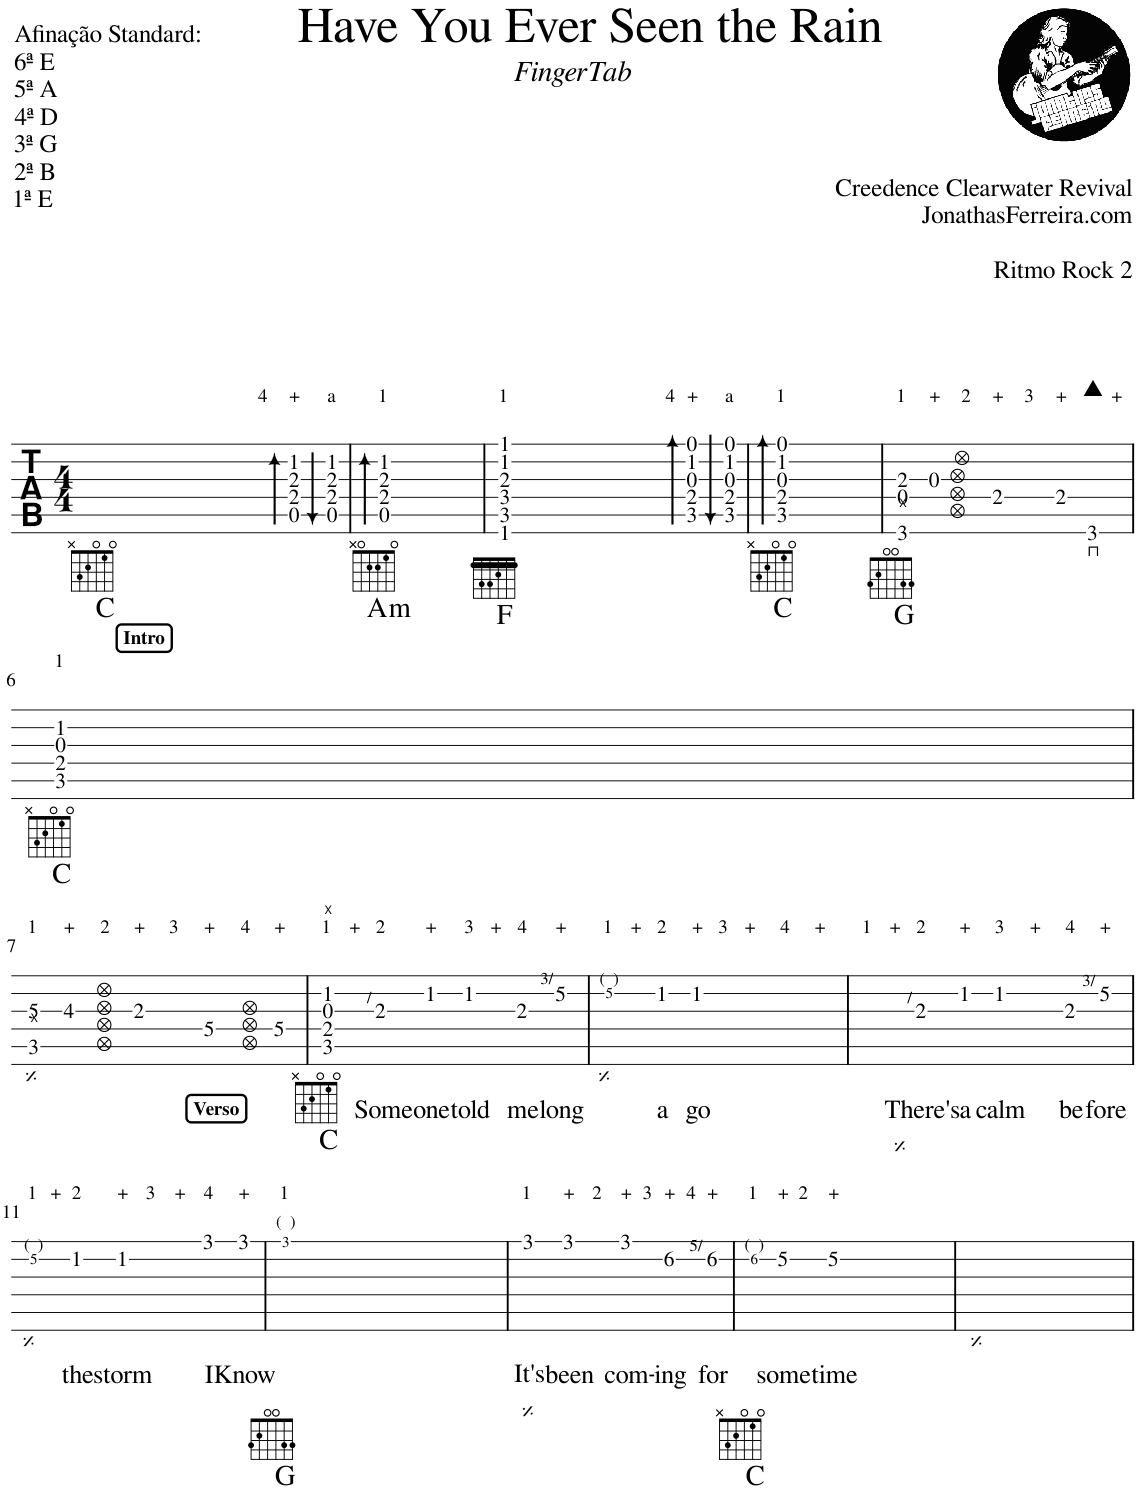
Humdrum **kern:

**kern	**text	**harte
*part1	*part1	*part1
*staff1	*staff1	*
*I"Guitar	*	*
*I'Guit.	*	*
*stria6	*	*
*	*	*
*k[]	*	*
*M4/4	*	*
!!LO:REH:place=s1:b:B:cj:fs=8:t=Intro:qo=3.5
=1	=1	=1
*^	*	*
4r	2..ryy	.	C:maj
4r	.	.	.
8r	.	.	.
8r	.	.	.
!LO:TX:a:t=4	!	!	!
8r	.	.	.
!LO:TX:a:t=+	!	!	!
16r	16AA::\ 16E::\ 16A::\ 16c::\LL	.	.
!LO:TX:a:t=a	!	!	!
16r	16AA::\ 16E::\ 16A::\ 16c::\JJ	.	.
=2	=2	=2	=2
!LO:TX:a:t=1	!	!	!LO:H:kt=m
1r	1AA:: 1E:: 1A:: 1c::	.	A:min
=3	=3	=3	=3
!LO:TX:a:t=1	!	!	!
2r	2FF 2C 2F 2A 2c 2f	.	F:maj
16r	4.r	.	.
16r	.	.	.
8r	.	.	.
!LO:TX:a:t=4	!	!	!
16r	.	.	.
16r	.	.	.
!LO:TX:a:t=+	!	!	!
16r	16C::\ 16E::\ 16G::\ 16c::\ 16e::\LL	.	.
!LO:TX:a:t=a	!	!	!
16r	16C::\ 16E::\ 16G::\ 16c::\ 16e::\JJ	.	.
=4	=4	=4	=4
!LO:TX:a:t=1	!	!	!
1r	1C:: 1E:: 1G:: 1c:: 1e::	.	C:maj
=5	=5	=5	=5
!LO:TX:a:t=1	!	!	!
!LO:TX:a:t=X	!	!	!
!LO:TX:a:t=⊗	!	!	!
!LO:TX:a:t=⊗	!	!	!
!LO:TX:a:t=⊗	!	!	!
*	*^	*	*
8AL	4GG 4D	2..ryy	.	G:maj
!LO:TX:a:t=+	!	!	!	!
!LO:TX:a:t=⊗	!	!	!	!
8GJ	.	.	.	.
!LO:TX:a:t=2	!	!	!	!
8r	4r	.	.	.
!LO:TX:a:t=+	!	!	!	!
8E	.	.	.	.
!LO:TX:a:t=3	!	!	!	!
8r	2r	.	.	.
!LO:TX:a:t=+	!	!	!	!
8E	.	.	.	.
!LO:TX:a:t=▲	!	!	!	!
!LO:TX:b:t=⊓	!	!	!	!
4GG	.	.	.	.
!	!	!LO:TX:a:t=+	!	!
.	.	8ryy	.	.
!!LO:LB:g=z	!!	!!
=6	=6	=6	=6	=6
!LO:TX:a:t=1	!	!	!	!
*	*v	*v	*	*
2C	4E 4G 4c	.	C:maj
.	4r	.	.
2r	2r	.	.
!!LO:LB:g=z	!!
=7	=7	=7	=7
!LO:TX:a:t=1	!	!	!
!LO:TX:a:t=X	!	!	!
8cL	4C	.	.
!LO:TX:a:t=+	!	!	!
8BJ	.	.	.
!LO:TX:a:t=2	!	!	!
!LO:TX:a:t=⊗	!	!	!
!LO:TX:a:t=⊗	!	!	!
!LO:TX:a:t=⊗	!	!	!
!LO:TX:a:t=⊗	!	!	!
8r	4ryy	.	.
!LO:TX:a:t=+	!	!	!
8A	.	.	.
!LO:TX:a:t=3	!	!	!
8r	2r	.	.
!LO:TX:a:t=+	!	!	!
!LO:TX:a:t=⊗	!	!	!
!LO:TX:a:t=⊗	!	!	!
!LO:TX:a:t=⊗	!	!	!
8G	.	.	.
!LO:TX:a:t=4	!	!	!
8r	.	.	.
!LO:TX:a:t=+	!	!	!
8G	.	.	.
!!LO:REH:place=s1:b:B:cj:fs=8:t=Verso:qo=1	!!
=8	=8	=8	=8
!LO:TX:a:t=1	!	!	!
!LO:TX:a:t=X	!	!	!
*^	*^	*	*
4C	4E 4G 4c	8ryy	2ryy	.	C:maj
!	!	!LO:TX:a:t=+	!	!	!
.	.	2..ryy	.	.	.
!LO:TX:a:t=2	!	!	!	!	!
!LO:TX:a:t=/	!	!	!	!	!
!	!	!	!	!LO:LY:b	!
8AL	4r	.	.	Some	.
!LO:TX:a:t=+	!	!	!	!	!
!	!	!	!	!LO:LY:b	!
8cJ	.	.	.	one	.
!LO:TX:a:t=3	!	!	!	!	!
!	!	!	!	!LO:LY:b	!
4c	2r	.	8ryy	told	.
!	!	!	!LO:TX:a:t=+	!	!
.	.	.	4.ryy	.	.
!LO:TX:a:t=4	!	!	!	!	!
!	!	!	!	!LO:LY:b	!
8AL	.	.	.	me	.
!LO:TX:a:t=+	!	!	!	!	!
!LO:TX:a:t=3/	!	!	!	!	!
!	!	!	!	!LO:LY:b	!
8eJ	.	.	.	long	.
=9	=9	=9	=9	=9	=9
!LO:TX:a:t=1	!	!	!	!	!
!LO:TX:a:t=(  )	!	!	!	!	!
*	*	*v	*v	*	*
4e	4C 4E 4G	8ryy	.	.
!	!	!LO:TX:a:t=+	!	!
.	.	2..ryy	.	.
!LO:TX:a:t=2	!	!	!	!
!	!	!	!LO:LY:b	!
8c	4r	.	a	.
!LO:TX:a:t=+	!	!	!	!
!	!	!	!LO:LY:b	!
4c	.	.	go	.
!	!LO:TX:a:t=3	!	!	!
.	2r	.	.	.
!LO:TX:a:t=+	!	!	!	!
8r	.	.	.	.
!LO:TX:a:t=4	!	!	!	!
8r	.	.	.	.
!LO:TX:a:t=+	!	!	!	!
8r	.	.	.	.
=10	=10	=10	=10	=10
!LO:TX:a:t=1	!	!	!	!
4r	4C 4E 4G 4c 4e	8ryy	.	.
!	!	!LO:TX:a:t=+	!	!
.	.	2..ryy	.	.
!LO:TX:a:t=2	!	!	!	!
!LO:TX:a:t=/	!	!	!	!
!	!	!	!LO:LY:b	!
8AL	4r	.	There's	.
!LO:TX:a:t=+	!	!	!	!
!	!	!	!LO:LY:b	!
8cJ	.	.	a	.
!LO:TX:a:t=3	!	!	!	!
!	!	!	!LO:LY:b	!
8c	2r	.	calm	.
!LO:TX:a:t=+	!	!	!	!
8r	.	.	.	.
!LO:TX:a:t=4	!	!	!	!
!	!	!	!LO:LY:b	!
8AL	.	.	be	.
!LO:TX:a:t=+	!	!	!	!
!LO:TX:a:t=3/	!	!	!	!
!	!	!	!LO:LY:b	!
8eJ	.	.	fore	.
!!LO:LB:g=z	!!	!!
=11	=11	=11	=11	=11
!LO:TX:a:t=1	!	!	!	!
!LO:TX:a:t=(  )	!	!	!	!
4e	4C 4E 4G	8ryy	.	.
!	!	!LO:TX:a:t=+	!	!
.	.	2..ryy	.	.
!LO:TX:a:t=2	!	!	!	!
!	!	!	!LO:LY:b	!
8cL	4r	.	the	.
!LO:TX:a:t=+	!	!	!	!
!	!	!	!LO:LY:b	!
8cJ	.	.	storm	.
!LO:TX:a:t=3	!	!	!	!
8r	2r	.	.	.
!LO:TX:a:t=+	!	!	!	!
8r	.	.	.	.
!LO:TX:a:t=4	!	!	!	!
!	!	!	!LO:LY:b	!
8gL	.	.	I	.
!LO:TX:a:t=+	!	!	!	!
!	!	!	!LO:LY:b	!
8gJ	.	.	Know	.
=12	=12	=12	=12	=12
!LO:TX:a:t=(  )	!	!	!	!
!LO:TX:a:t=1	!	!	!	!
*	*v	*v	*	*
8g	4GG 4BB 4D 4G 4d	.	G:maj
8r	.	.	.
8r	4r	.	.
8r	.	.	.
8r	2r	.	.
8r	.	.	.
8r	.	.	.
8r	.	.	.
*v	*v	*	*
=13	=13	=13
!LO:TX:a:t=1	!	!
!	!LO:LY:b	!
*^	*	*
*	*^	*	*
8gL	4GG 4BB 4D 4G 4d	2.ryy	It's	.
!LO:TX:a:t=+	!	!	!	!
!	!	!	!LO:LY:b	!
8gJ	.	.	been	.
!LO:TX:a:t=2	!	!	!	!
8r	4r	.	.	.
!LO:TX:a:t=+	!	!	!	!
!	!	!	!LO:LY:b	!
4g	.	.	com-	.
!	!LO:TX:a:t=3	!	!	!
.	2r	.	.	.
!LO:TX:a:t=+	!	!	!	!
!	!	!	!LO:LY:b	!
4f	.	.	-ing	.
!	!	!LO:TX:a:t=4	!	!
.	.	4ryy	.	.
!LO:TX:a:t=+	!	!	!	!
!LO:TX:a:t=5/	!	!	!	!
!	!	!	!LO:LY:b	!
8f	.	.	for	.
=14	=14	=14	=14	=14
!LO:TX:a:t=1	!	!	!	!
!LO:TX:a:t=(  )	!	!	!	!
*	*v	*v	*	*
8f	4C 4E 4G	.	C:maj
!LO:TX:a:t=+	!	!	!
!	!	!LO:LY:b	!
4e	.	some	.
!	!LO:TX:a:t=2	!	!
.	4r	.	.
!LO:TX:a:t=+	!	!	!
!	!	!LO:LY:b	!
4e	.	time	.
.	2r	.	.
8r	.	.	.
8r	.	.	.
8r	.	.	.
=15	=15	=15	=15
8r	4C 4E 4G 4c	.	.
8r	.	.	.
4r	4r	.	.
2r	2r	.	.
*v	*v	*	*
=	=	=
*-	*-	*-
